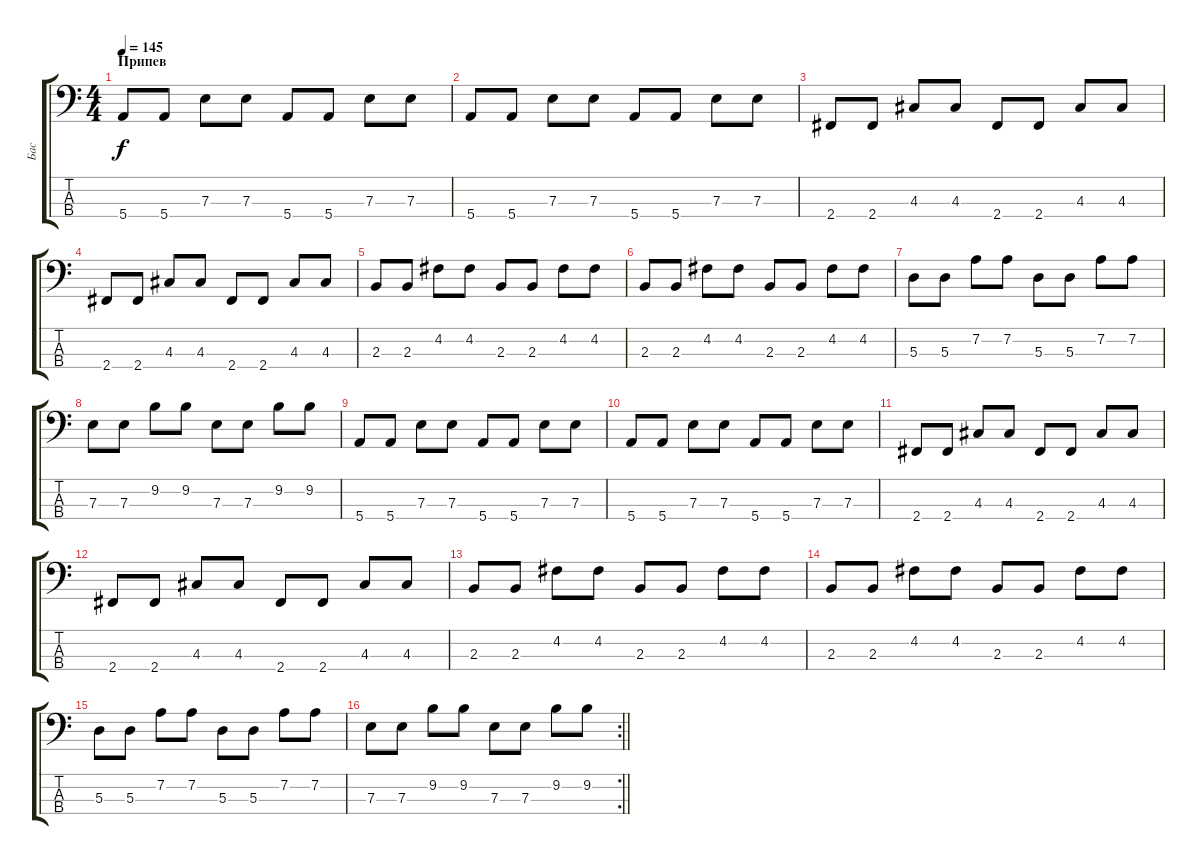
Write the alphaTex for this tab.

\track ("Бас" "Бас") {instrument electricbasspick}
\staff {score tabs}
\tuning (G2 D2 A1 E1) {hide}
\ts (4 4)
\section ("" "Припев")
\tempo 145
\clef f4
\ks c
5.4.8{dy f} 5.4.8 7.3.8 7.3.8 5.4.8 5.4.8 7.3.8 7.3.8 |
5.4.8 5.4.8 7.3.8 7.3.8 5.4.8 5.4.8 7.3.8 7.3.8 |
2.4.8 2.4.8 4.3.8 4.3.8 2.4.8 2.4.8 4.3.8 4.3.8 |
2.4.8 2.4.8 4.3.8 4.3.8 2.4.8 2.4.8 4.3.8 4.3.8 |
2.3.8 2.3.8 4.2.8 4.2.8 2.3.8 2.3.8 4.2.8 4.2.8 |
2.3.8 2.3.8 4.2.8 4.2.8 2.3.8 2.3.8 4.2.8 4.2.8 |
5.3.8 5.3.8 7.2.8 7.2.8 5.3.8 5.3.8 7.2.8 7.2.8 |
7.3.8 7.3.8 9.2.8 9.2.8 7.3.8 7.3.8 9.2.8 9.2.8 |
5.4.8 5.4.8 7.3.8 7.3.8 5.4.8 5.4.8 7.3.8 7.3.8 |
5.4.8 5.4.8 7.3.8 7.3.8 5.4.8 5.4.8 7.3.8 7.3.8 |
2.4.8 2.4.8 4.3.8 4.3.8 2.4.8 2.4.8 4.3.8 4.3.8 |
2.4.8 2.4.8 4.3.8 4.3.8 2.4.8 2.4.8 4.3.8 4.3.8 |
2.3.8 2.3.8 4.2.8 4.2.8 2.3.8 2.3.8 4.2.8 4.2.8 |
2.3.8 2.3.8 4.2.8 4.2.8 2.3.8 2.3.8 4.2.8 4.2.8 |
5.3.8 5.3.8 7.2.8 7.2.8 5.3.8 5.3.8 7.2.8 7.2.8 |
\rc 2
\barLineRight lightlight
7.3.8 7.3.8 9.2.8 9.2.8 7.3.8 7.3.8 9.2.8 9.2.8
